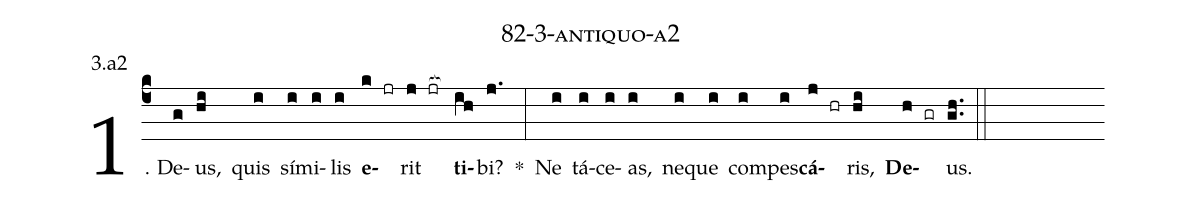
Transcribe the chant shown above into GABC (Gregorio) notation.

name: 82-3-antiquo-a2;
annotation: 3.a2;
%%
(c4)1. De(g)us,(hi) quis(i) sí(i)mi(i)lis(i) <b>e</b>(k jr)rit(j jr[ocb:1{]) <b>ti</b>(ih[ocb:0}])bi?(j.) *(:) Ne(i) tá(i)ce(i)as,(i) ne(i)que(i) com(i)pes(i)<b>cá</b>(j hr)ris,(hi) <b>De</b>(h gr)us.(gh..) (::)
